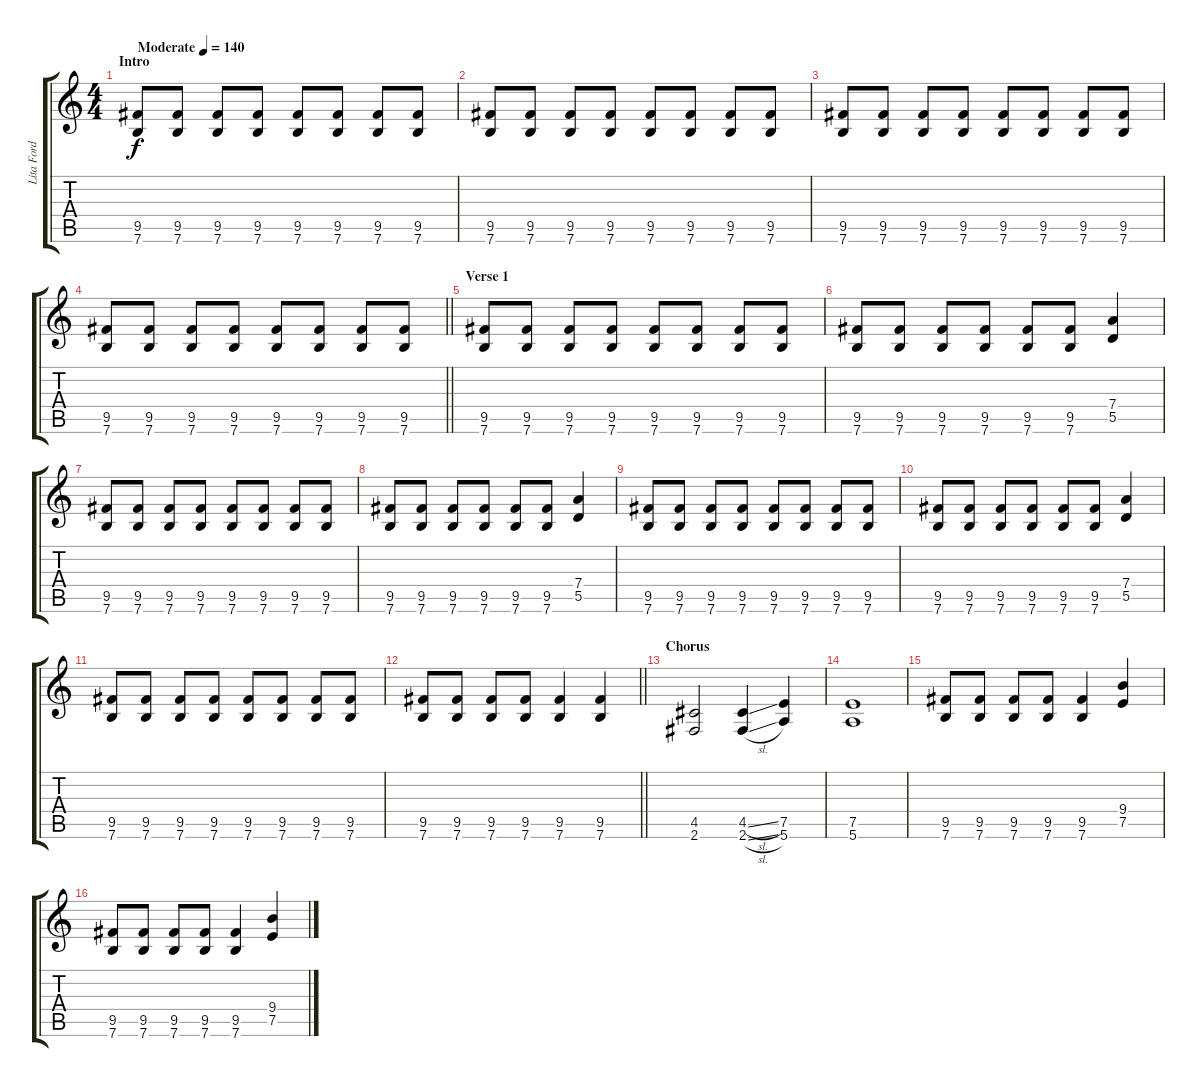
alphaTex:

\track ("Lita Ford " "Lita Ford ") {instrument overdrivenguitar}
\staff {score tabs}
\tuning (E4 B3 G3 D3 A2 E2) {hide}
\ts (4 4)
\section ("" "Intro")
\tempo (140 "Moderate")
\clef g2
\ks c
(9.5 7.6).8{dy f instrument overdrivenguitar} (9.5 7.6).8 (9.5 7.6).8 (9.5 7.6).8 (9.5 7.6).8 (9.5 7.6).8 (9.5 7.6).8 (9.5 7.6).8 |
(9.5 7.6).8 (9.5 7.6).8 (9.5 7.6).8 (9.5 7.6).8 (9.5 7.6).8 (9.5 7.6).8 (9.5 7.6).8 (9.5 7.6).8 |
(9.5 7.6).8 (9.5 7.6).8 (9.5 7.6).8 (9.5 7.6).8 (9.5 7.6).8 (9.5 7.6).8 (9.5 7.6).8 (9.5 7.6).8 |
\barLineRight lightlight
(9.5 7.6).8 (9.5 7.6).8 (9.5 7.6).8 (9.5 7.6).8 (9.5 7.6).8 (9.5 7.6).8 (9.5 7.6).8 (9.5 7.6).8 |
\section ("" "Verse 1")
(9.5 7.6).8 (9.5 7.6).8 (9.5 7.6).8 (9.5 7.6).8 (9.5 7.6).8 (9.5 7.6).8 (9.5 7.6).8 (9.5 7.6).8 |
(9.5 7.6).8 (9.5 7.6).8 (9.5 7.6).8 (9.5 7.6).8 (9.5 7.6).8 (9.5 7.6).8 (7.4 5.5).4 |
(9.5 7.6).8 (9.5 7.6).8 (9.5 7.6).8 (9.5 7.6).8 (9.5 7.6).8 (9.5 7.6).8 (9.5 7.6).8 (9.5 7.6).8 |
(9.5 7.6).8 (9.5 7.6).8 (9.5 7.6).8 (9.5 7.6).8 (9.5 7.6).8 (9.5 7.6).8 (7.4 5.5).4 |
(9.5 7.6).8 (9.5 7.6).8 (9.5 7.6).8 (9.5 7.6).8 (9.5 7.6).8 (9.5 7.6).8 (9.5 7.6).8 (9.5 7.6).8 |
(9.5 7.6).8 (9.5 7.6).8 (9.5 7.6).8 (9.5 7.6).8 (9.5 7.6).8 (9.5 7.6).8 (7.4 5.5).4 |
(9.5 7.6).8 (9.5 7.6).8 (9.5 7.6).8 (9.5 7.6).8 (9.5 7.6).8 (9.5 7.6).8 (9.5 7.6).8 (9.5 7.6).8 |
\barLineRight lightlight
(9.5 7.6).8 (9.5 7.6).8 (9.5 7.6).8 (9.5 7.6).8 (9.5 7.6).4 (9.5 7.6).4 |
\section ("" "Chorus")
(4.5 2.6).2 (4.5{sl} 2.6{sl}).4 (7.5 5.6).4 |
(7.5 5.6).1 |
(9.5 7.6).8 (9.5 7.6).8 (9.5 7.6).8 (9.5 7.6).8 (9.5 7.6).4 (9.4 7.5).4 |
(9.5 7.6).8 (9.5 7.6).8 (9.5 7.6).8 (9.5 7.6).8 (9.5 7.6).4 (9.4 7.5).4
